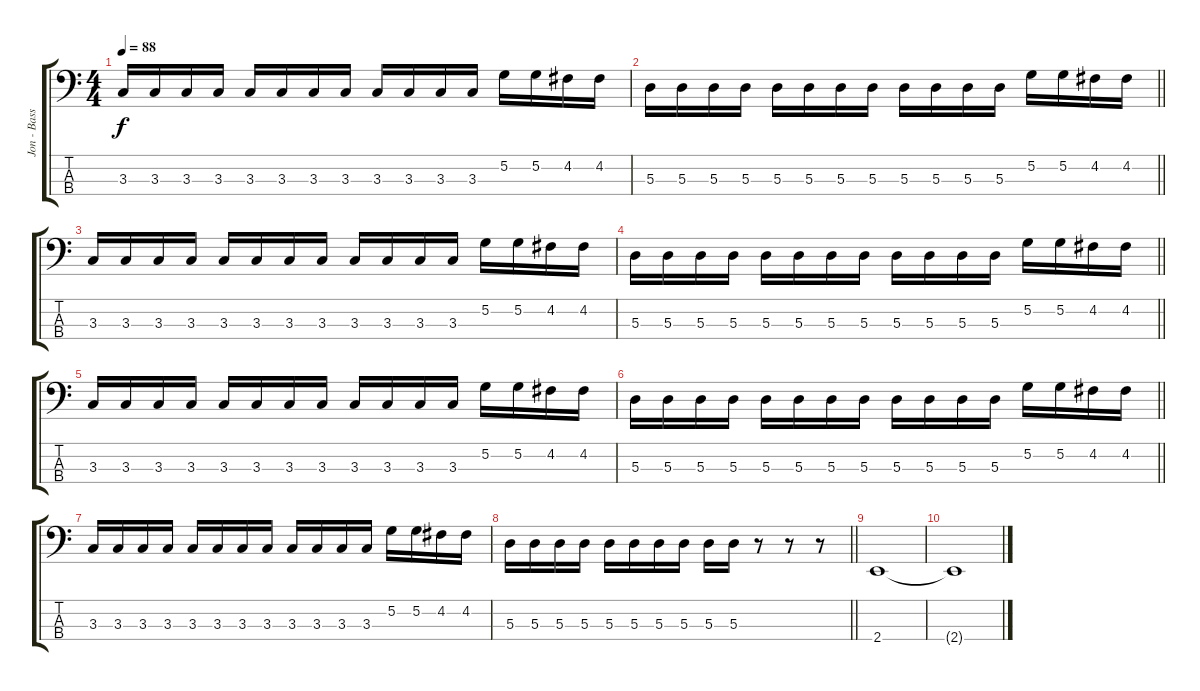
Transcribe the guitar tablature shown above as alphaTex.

\track ("Jon - Bass" "Jon - Bass") {instrument electricbassfinger}
\staff {score tabs}
\tuning (G2 D2 A1 D1) {hide}
\ts (4 4)
\tempo 88
\clef f4
\ks c
3.3.16{dy f} 3.3.16 3.3.16 3.3.16 3.3.16 3.3.16 3.3.16 3.3.16 3.3.16 3.3.16 3.3.16 3.3.16 5.2.16 5.2.16 4.2.16 4.2.16 |
\barLineRight lightlight
5.3.16 5.3.16 5.3.16 5.3.16 5.3.16 5.3.16 5.3.16 5.3.16 5.3.16 5.3.16 5.3.16 5.3.16 5.2.16 5.2.16 4.2.16 4.2.16 |
3.3.16 3.3.16 3.3.16 3.3.16 3.3.16 3.3.16 3.3.16 3.3.16 3.3.16 3.3.16 3.3.16 3.3.16 5.2.16 5.2.16 4.2.16 4.2.16 |
\barLineRight lightlight
5.3.16 5.3.16 5.3.16 5.3.16 5.3.16 5.3.16 5.3.16 5.3.16 5.3.16 5.3.16 5.3.16 5.3.16 5.2.16 5.2.16 4.2.16 4.2.16 |
3.3.16 3.3.16 3.3.16 3.3.16 3.3.16 3.3.16 3.3.16 3.3.16 3.3.16 3.3.16 3.3.16 3.3.16 5.2.16 5.2.16 4.2.16 4.2.16 |
\barLineRight lightlight
5.3.16 5.3.16 5.3.16 5.3.16 5.3.16 5.3.16 5.3.16 5.3.16 5.3.16 5.3.16 5.3.16 5.3.16 5.2.16 5.2.16 4.2.16 4.2.16 |
3.3.16 3.3.16 3.3.16 3.3.16 3.3.16 3.3.16 3.3.16 3.3.16 3.3.16 3.3.16 3.3.16 3.3.16 5.2.16 5.2.16 4.2.16 4.2.16 |
\barLineRight lightlight
5.3.16 5.3.16 5.3.16 5.3.16 5.3.16 5.3.16 5.3.16 5.3.16 5.3.16 5.3.16 r.8 r.8 r.8 |
2.4.1 |
2.4{t}.1
